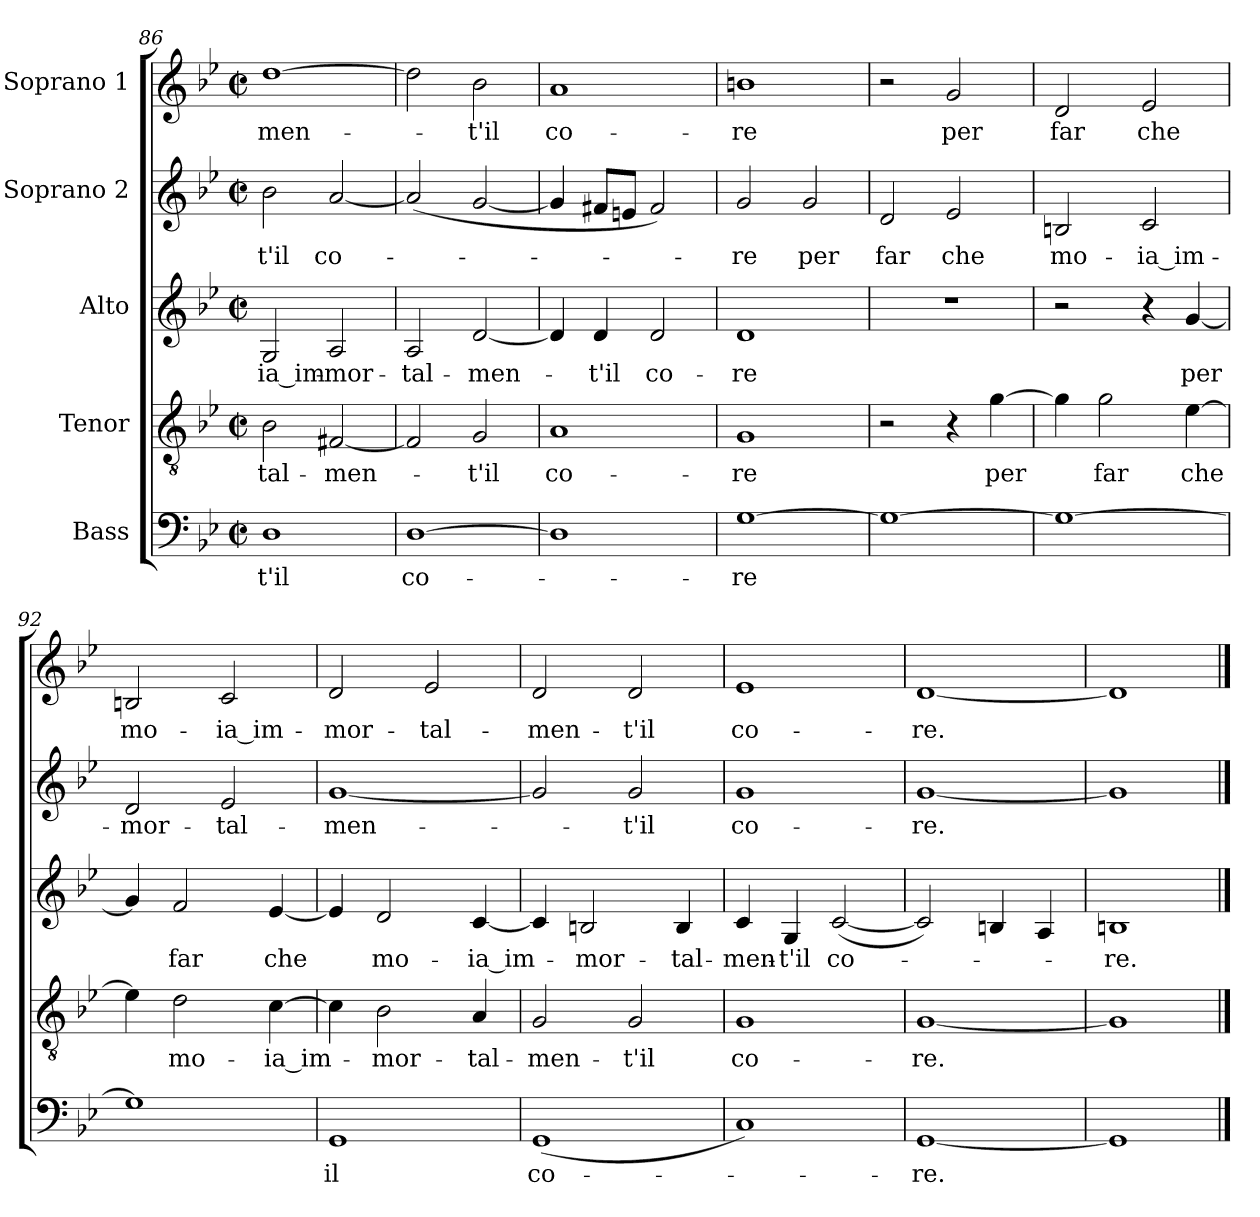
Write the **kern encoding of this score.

**kern	**text	**kern	**text	**kern	**text	**kern	**text	**kern	**text
*part5	*part5	*part4	*part4	*part3	*part3	*part2	*part2	*part1	*part1
*staff5	*staff5	*staff4	*staff4	*staff3	*staff3	*staff2	*staff2	*staff1	*staff1
*I"Bass	*	*I"Tenor	*	*I"Alto	*	*I"Soprano 2	*	*I"Soprano 1	*
*clefF4	*	*clefGv2	*	*clefG2	*	*clefG2	*	*clefG2	*
*k[b-e-]	*	*k[b-e-]	*	*k[b-e-]	*	*k[b-e-]	*	*k[b-e-]	*
*g:	*	*g:	*	*g:	*	*g:	*	*g:	*
*M2/2	*	*M2/2	*	*M2/2	*	*M2/2	*	*M2/2	*
*met(c|)	*	*met(c|)	*	*met(c|)	*	*met(c|)	*	*met(c|)	*
=86	=86	=86	=86	=86	=86	=86	=86	=86	=86
!	!LO:LY:b	!	!LO:LY:b	!	!LO:LY:b	!	!LO:LY:b	!	!LO:LY:b
1D	-t'il	2B-\	-tal-	2G/	-ia_im-	2b-\	-t'il	[1dd	-men-
!	!	!	!LO:LY:b	!	!LO:LY:b	!	!LO:LY:b	!	!
.	.	[2F#X/	-men-	2A/	-mor-	[2a/	co-	.	.
!!LO:LB:g=z
=87	=87	=87	=87	=87	=87	=87	=87	=87	=87
!	!LO:LY:b	!	!	!	!LO:LY:b	!	!	!	!
[1D	co-	2F#/]	.	2A/	-tal-	(>2a/]	.	2dd\]	.
!	!	!	!LO:LY:b	!	!LO:LY:b	!	!	!	!LO:LY:b
.	.	2G/	-t'il	[2d/	-men-	[2g/	.	2b-\	-t'il
=88	=88	=88	=88	=88	=88	=88	=88	=88	=88
!	!	!	!LO:LY:b	!	!	!	!	!	!LO:LY:b
1D]	.	1A	co-	4d/]	.	4g/]	.	1a	co-
!	!	!	!	!	!LO:LY:b	!	!	!	!
.	.	.	.	4d/	-t'il	8f#X/L	.	.	.
.	.	.	.	.	.	8en/J	.	.	.
!	!	!	!	!	!LO:LY:b	!	!	!	!
.	.	.	.	2d/	co-	2f#/)	.	.	.
=89	=89	=89	=89	=89	=89	=89	=89	=89	=89
!	!LO:LY:b	!	!LO:LY:b	!	!LO:LY:b	!	!LO:LY:b	!	!LO:LY:b
[1G	-re	1G	-re	1d	-re	2g/	-re	1bn	-re
!	!	!	!	!	!	!	!LO:LY:b	!	!
.	.	.	.	.	.	2g/	per	.	.
=90	=90	=90	=90	=90	=90	=90	=90	=90	=90
!	!	!	!	!	!	!	!LO:LY:b	!	!
1G_	.	2r	.	1r	.	2d/	far	2r	.
!	!	!	!	!	!	!	!LO:LY:b	!	!LO:LY:b
.	.	4r	.	.	.	2e-/	che	2g/	per
!	!	!	!LO:LY:b	!	!	!	!	!	!
.	.	[4g\	per	.	.	.	.	.	.
=91	=91	=91	=91	=91	=91	=91	=91	=91	=91
!	!	!	!	!	!	!	!LO:LY:b	!	!LO:LY:b
1G_	.	4g\]	.	2r	.	2Bn/	mo-	2d/	far
!	!	!	!LO:LY:b	!	!	!	!	!	!
.	.	2g\	far	.	.	.	.	.	.
!	!	!	!	!	!	!	!LO:LY:b	!	!LO:LY:b
.	.	.	.	4r	.	2c/	-ia_im-	2e-/	che
!	!	!	!LO:LY:b	!	!LO:LY:b	!	!	!	!
.	.	[4e-\	che	[4g/	per	.	.	.	.
!!LO:PB:g=z
=92	=92	=92	=92	=92	=92	=92	=92	=92	=92
!	!	!	!	!	!	!	!LO:LY:b	!	!LO:LY:b
1G]	.	4e-\]	.	4g/]	.	2d/	-mor-	2Bn/	mo-
!	!	!	!LO:LY:b	!	!LO:LY:b	!	!	!	!
.	.	2d\	mo-	2f/	far	.	.	.	.
!	!	!	!	!	!	!	!LO:LY:b	!	!LO:LY:b
.	.	.	.	.	.	2e-/	-tal-	2c/	-ia_im-
!	!	!	!LO:LY:b	!	!LO:LY:b	!	!	!	!
.	.	[4c\	-ia_im-	[4e-/	che	.	.	.	.
=93	=93	=93	=93	=93	=93	=93	=93	=93	=93
!	!LO:LY:b	!	!	!	!	!	!LO:LY:b	!	!LO:LY:b
1GG	il	4c\]	.	4e-/]	.	[1g	-men-	2d/	-mor-
!	!	!	!LO:LY:b	!	!LO:LY:b	!	!	!	!
.	.	2B-\	-mor-	2d/	mo-	.	.	.	.
!	!	!	!	!	!	!	!	!	!LO:LY:b
.	.	.	.	.	.	.	.	2e-/	-tal-
!	!	!	!LO:LY:b	!	!LO:LY:b	!	!	!	!
.	.	4A/	-tal-	[4c/	-ia_im-	.	.	.	.
=94	=94	=94	=94	=94	=94	=94	=94	=94	=94
!	!LO:LY:b	!	!LO:LY:b	!	!	!	!	!	!LO:LY:b
(<1GG	co-	2G/	-men-	4c/]	.	2g/]	.	2d/	-men-
!	!	!	!	!	!LO:LY:b	!	!	!	!
.	.	.	.	2Bn/	-mor-	.	.	.	.
!	!	!	!LO:LY:b	!	!	!	!LO:LY:b	!	!LO:LY:b
.	.	2G/	-t'il	.	.	2g/	-t'il	2d/	-t'il
!	!	!	!	!	!LO:LY:b	!	!	!	!
.	.	.	.	4B/	-tal-	.	.	.	.
=95	=95	=95	=95	=95	=95	=95	=95	=95	=95
!	!	!	!LO:LY:b	!	!LO:LY:b	!	!LO:LY:b	!	!LO:LY:b
1C)	.	1G	co-	4c/	-men-	1g	co-	1e-	co-
!	!	!	!	!	!LO:LY:b	!	!	!	!
.	.	.	.	4G/	-t'il	.	.	.	.
!	!	!	!	!	!LO:LY:b	!	!	!	!
.	.	.	.	(>[2c/	co-	.	.	.	.
=96	=96	=96	=96	=96	=96	=96	=96	=96	=96
!	!LO:LY:b	!	!LO:LY:b	!	!	!	!LO:LY:b	!	!LO:LY:b
[1GG	-re.	[1G	-re.	2c/])	.	[1g	-re.	[1d	-re.
.	.	.	.	4Bn/	.	.	.	.	.
.	.	.	.	4A/	.	.	.	.	.
=97	=97	=97	=97	=97	=97	=97	=97	=97	=97
!	!	!	!	!	!LO:LY:b	!	!	!	!
1GG]	.	1G]	.	1Bn	-re.	1g]	.	1d]	.
==	==	==	==	==	==	==	==	==	==
*-	*-	*-	*-	*-	*-	*-	*-	*-	*-
